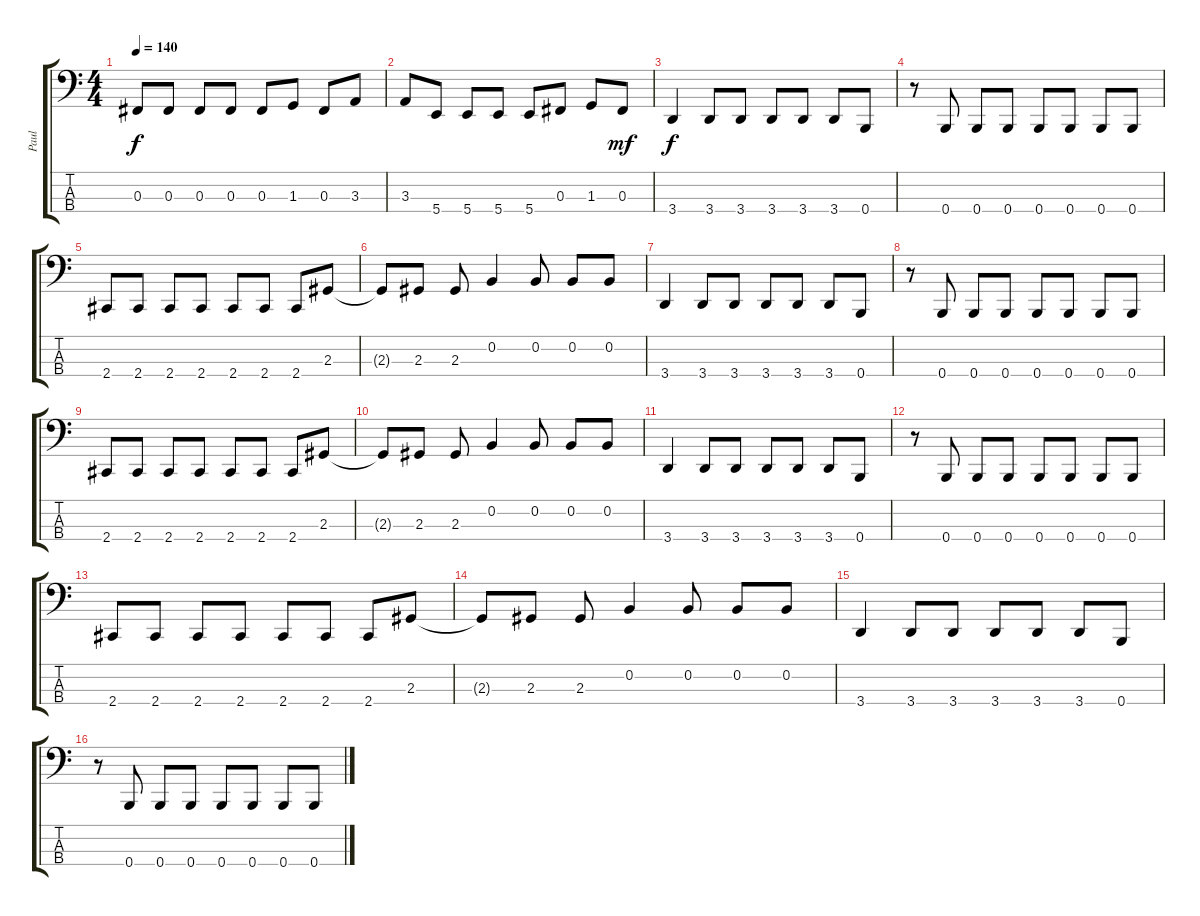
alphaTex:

\track ("Paul" "Paul") {instrument slapbass1}
\staff {score tabs}
\tuning (E2 B1 Gb1 B0) {hide}
\ts (4 4)
\tempo 140
\clef f4
\ks c
0.3.8{dy f} 0.3.8 0.3.8 0.3.8 0.3.8 1.3.8 0.3.8 3.3.8 |
3.3.8 5.4.8 5.4.8 5.4.8 5.4.8 0.3.8 1.3.8 0.3.8{dy mf} |
3.4.4{dy f} 3.4.8 3.4.8 3.4.8 3.4.8 3.4.8 0.4.8 |
r.8 0.4.8 0.4.8 0.4.8 0.4.8 0.4.8 0.4.8 0.4.8 |
2.4.8 2.4.8 2.4.8 2.4.8 2.4.8 2.4.8 2.4.8 2.3.8 |
2.3{t}.8 2.3.8 2.3.8 0.2.4 0.2.8 0.2.8 0.2.8 |
3.4.4 3.4.8 3.4.8 3.4.8 3.4.8 3.4.8 0.4.8 |
r.8 0.4.8 0.4.8 0.4.8 0.4.8 0.4.8 0.4.8 0.4.8 |
2.4.8 2.4.8 2.4.8 2.4.8 2.4.8 2.4.8 2.4.8 2.3.8 |
2.3{t}.8 2.3.8 2.3.8 0.2.4 0.2.8 0.2.8 0.2.8 |
3.4.4 3.4.8 3.4.8 3.4.8 3.4.8 3.4.8 0.4.8 |
r.8 0.4.8 0.4.8 0.4.8 0.4.8 0.4.8 0.4.8 0.4.8 |
2.4.8 2.4.8 2.4.8 2.4.8 2.4.8 2.4.8 2.4.8 2.3.8 |
2.3{t}.8 2.3.8 2.3.8 0.2.4 0.2.8 0.2.8 0.2.8 |
3.4.4 3.4.8 3.4.8 3.4.8 3.4.8 3.4.8 0.4.8 |
r.8 0.4.8 0.4.8 0.4.8 0.4.8 0.4.8 0.4.8 0.4.8
